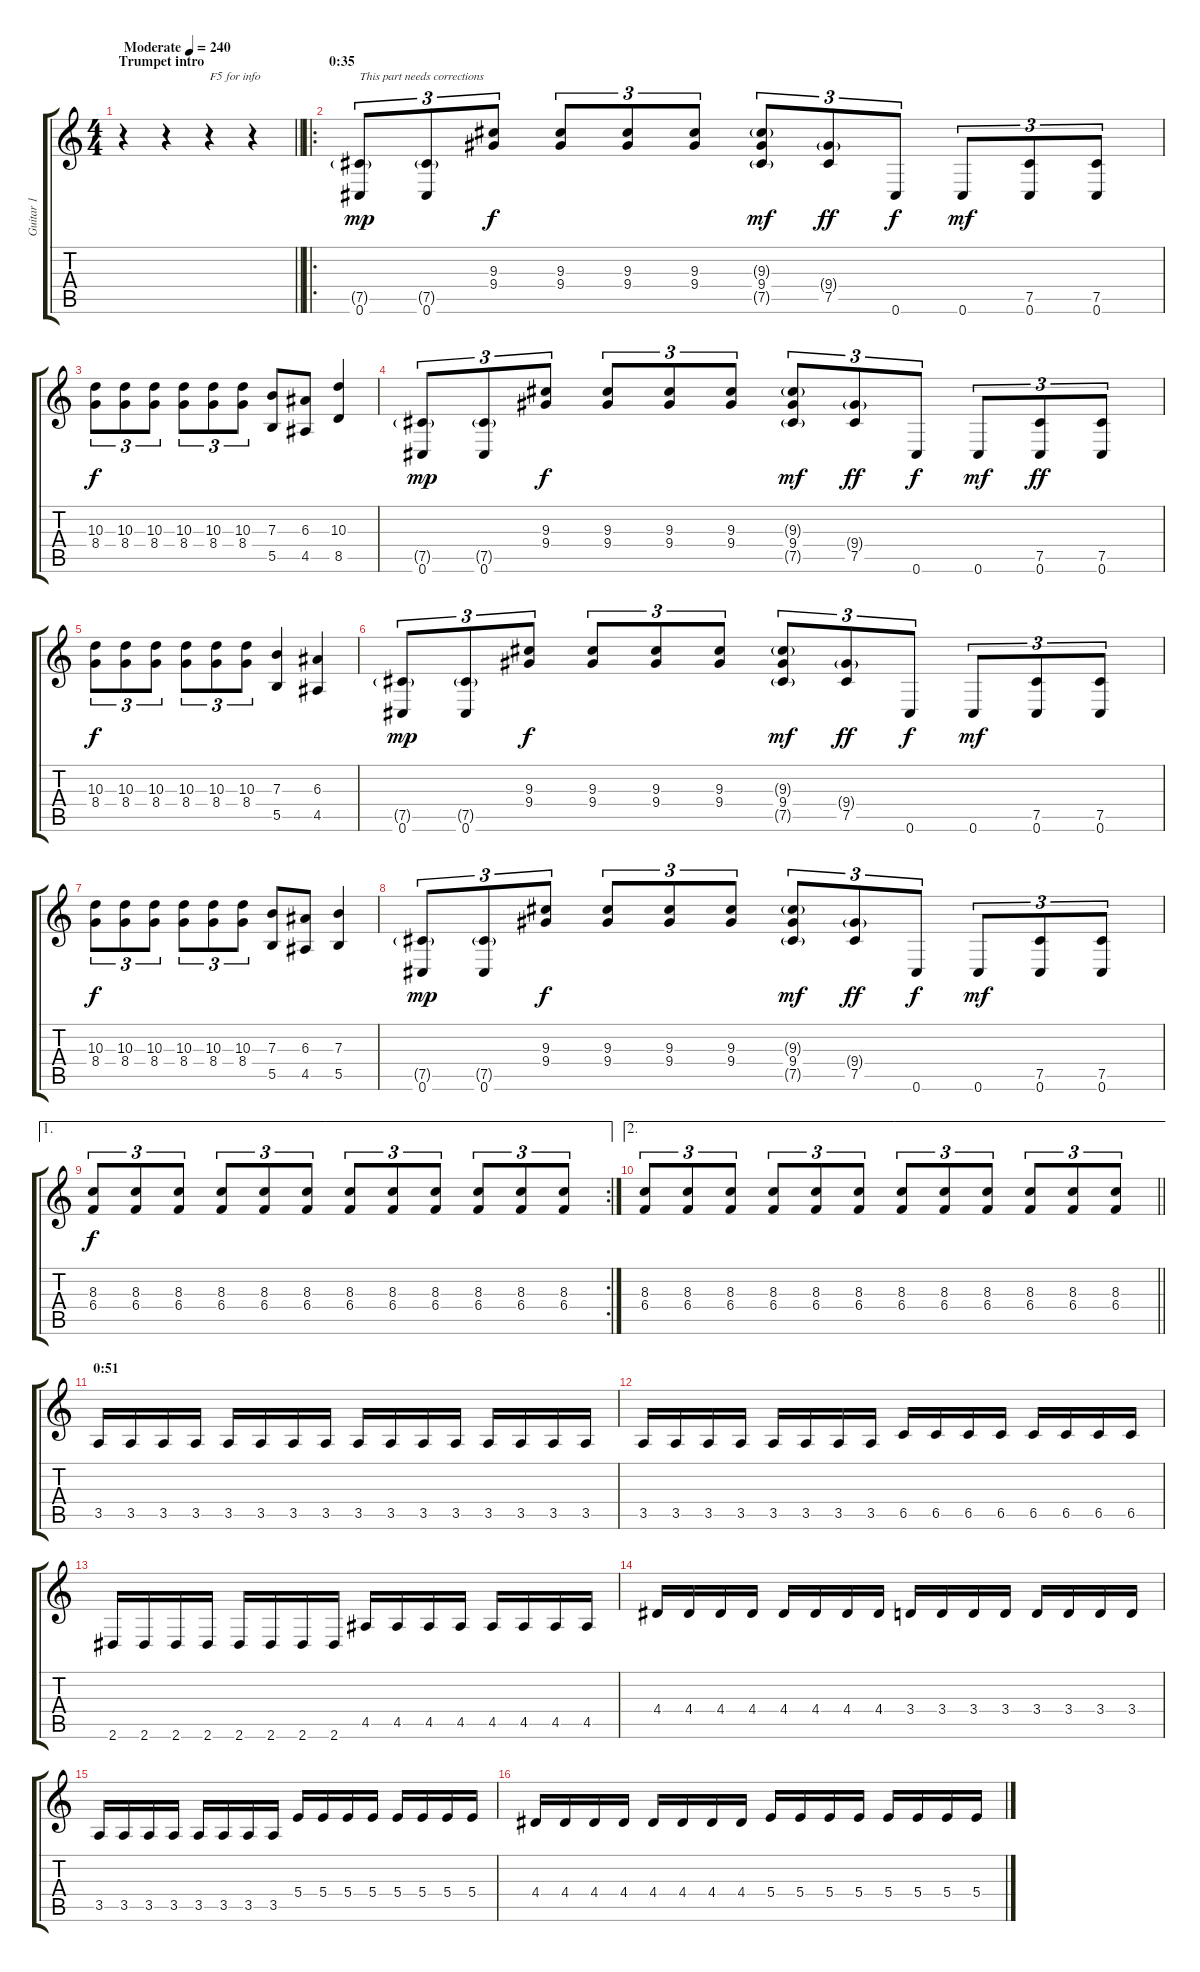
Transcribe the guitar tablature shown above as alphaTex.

\track ("Guitar 1" "Guitar 1") {instrument distortionguitar}
\staff {score tabs}
\tuning (Db4 Ab3 E3 B2 Gb2 Db2) {hide}
\ts (4 4)
\section ("" "Trumpet intro")
\tempo (240 "Moderate")
\clef g2
\barLineRight lightlight
\ks c
r.4{dy mp instrument distortionguitar} r.4 r.4{txt "F5 for info"} r.4 |
\ro
\section ("" "0:35")
(7.5{g} 0.6).8{tu (3 2) txt "This part needs corrections" balance 2 instrument distortionguitar} (7.5{g} 0.6).8{tu (3 2)} (9.3 9.4).8{tu (3 2) dy f} (9.3 9.4).8{tu (3 2)} (9.3 9.4).8{tu (3 2)} (9.3 9.4).8{tu (3 2)} (9.3{g} 9.4 7.5{g}).8{tu (3 2) dy mf} (9.4{g} 7.5).8{tu (3 2) dy ff} 0.6.8{tu (3 2) dy f} 0.6.8{tu (3 2) dy mf} (7.5 0.6).8{tu (3 2)} (7.5 0.6).8{tu (3 2)} |
(10.3 8.4).8{tu (3 2) dy f} (10.3 8.4).8{tu (3 2)} (10.3 8.4).8{tu (3 2)} (10.3 8.4).8{tu (3 2)} (10.3 8.4).8{tu (3 2)} (10.3 8.4).8{tu (3 2)} (7.3 5.5).8 (6.3 4.5).8 (10.3 8.5).4 |
(7.5{g} 0.6).8{tu (3 2) dy mp} (7.5{g} 0.6).8{tu (3 2)} (9.3 9.4).8{tu (3 2) dy f} (9.3 9.4).8{tu (3 2)} (9.3 9.4).8{tu (3 2)} (9.3 9.4).8{tu (3 2)} (9.3{g} 9.4 7.5{g}).8{tu (3 2) dy mf} (9.4{g} 7.5).8{tu (3 2) dy ff} 0.6.8{tu (3 2) dy f} 0.6.8{tu (3 2) dy mf} (7.5 0.6).8{tu (3 2) dy ff} (7.5 0.6).8{tu (3 2)} |
(10.3 8.4).8{tu (3 2) dy f} (10.3 8.4).8{tu (3 2)} (10.3 8.4).8{tu (3 2)} (10.3 8.4).8{tu (3 2)} (10.3 8.4).8{tu (3 2)} (10.3 8.4).8{tu (3 2)} (7.3 5.5).4 (6.3 4.5).4 |
(7.5{g} 0.6).8{tu (3 2) dy mp} (7.5{g} 0.6).8{tu (3 2)} (9.3 9.4).8{tu (3 2) dy f} (9.3 9.4).8{tu (3 2)} (9.3 9.4).8{tu (3 2)} (9.3 9.4).8{tu (3 2)} (9.3{g} 9.4 7.5{g}).8{tu (3 2) dy mf} (9.4{g} 7.5).8{tu (3 2) dy ff} 0.6.8{tu (3 2) dy f} 0.6.8{tu (3 2) dy mf} (7.5 0.6).8{tu (3 2)} (7.5 0.6).8{tu (3 2)} |
(10.3 8.4).8{tu (3 2) dy f} (10.3 8.4).8{tu (3 2)} (10.3 8.4).8{tu (3 2)} (10.3 8.4).8{tu (3 2)} (10.3 8.4).8{tu (3 2)} (10.3 8.4).8{tu (3 2)} (7.3 5.5).8 (6.3 4.5).8 (7.3 5.5).4 |
(7.5{g} 0.6).8{tu (3 2) dy mp} (7.5{g} 0.6).8{tu (3 2)} (9.3 9.4).8{tu (3 2) dy f} (9.3 9.4).8{tu (3 2)} (9.3 9.4).8{tu (3 2)} (9.3 9.4).8{tu (3 2)} (9.3{g} 9.4 7.5{g}).8{tu (3 2) dy mf} (9.4{g} 7.5).8{tu (3 2) dy ff} 0.6.8{tu (3 2) dy f} 0.6.8{tu (3 2) dy mf} (7.5 0.6).8{tu (3 2)} (7.5 0.6).8{tu (3 2)} |
\ae 1
\rc 2
(8.3 6.4).8{tu (3 2) dy f} (8.3 6.4).8{tu (3 2)} (8.3 6.4).8{tu (3 2)} (8.3 6.4).8{tu (3 2)} (8.3 6.4).8{tu (3 2)} (8.3 6.4).8{tu (3 2)} (8.3 6.4).8{tu (3 2)} (8.3 6.4).8{tu (3 2)} (8.3 6.4).8{tu (3 2)} (8.3 6.4).8{tu (3 2)} (8.3 6.4).8{tu (3 2)} (8.3 6.4).8{tu (3 2)} |
\ae 2
\barLineRight lightlight
(8.3 6.4).8{tu (3 2)} (8.3 6.4).8{tu (3 2)} (8.3 6.4).8{tu (3 2)} (8.3 6.4).8{tu (3 2)} (8.3 6.4).8{tu (3 2)} (8.3 6.4).8{tu (3 2)} (8.3 6.4).8{tu (3 2)} (8.3 6.4).8{tu (3 2)} (8.3 6.4).8{tu (3 2)} (8.3 6.4).8{tu (3 2)} (8.3 6.4).8{tu (3 2)} (8.3 6.4).8{tu (3 2)} |
\section ("" "0:51")
3.5.16 3.5.16 3.5.16 3.5.16 3.5.16 3.5.16 3.5.16 3.5.16 3.5.16 3.5.16 3.5.16 3.5.16 3.5.16 3.5.16 3.5.16 3.5.16 |
3.5.16 3.5.16 3.5.16 3.5.16 3.5.16 3.5.16 3.5.16 3.5.16 6.5.16 6.5.16 6.5.16 6.5.16 6.5.16 6.5.16 6.5.16 6.5.16 |
2.6.16 2.6.16 2.6.16 2.6.16 2.6.16 2.6.16 2.6.16 2.6.16 4.5.16 4.5.16 4.5.16 4.5.16 4.5.16 4.5.16 4.5.16 4.5.16 |
4.4.16 4.4.16 4.4.16 4.4.16 4.4.16 4.4.16 4.4.16 4.4.16 3.4.16 3.4.16 3.4.16 3.4.16 3.4.16 3.4.16 3.4.16 3.4.16 |
3.5.16 3.5.16 3.5.16 3.5.16 3.5.16 3.5.16 3.5.16 3.5.16 5.4.16 5.4.16 5.4.16 5.4.16 5.4.16 5.4.16 5.4.16 5.4.16 |
4.4.16 4.4.16 4.4.16 4.4.16 4.4.16 4.4.16 4.4.16 4.4.16 5.4.16 5.4.16 5.4.16 5.4.16 5.4.16 5.4.16 5.4.16 5.4.16
